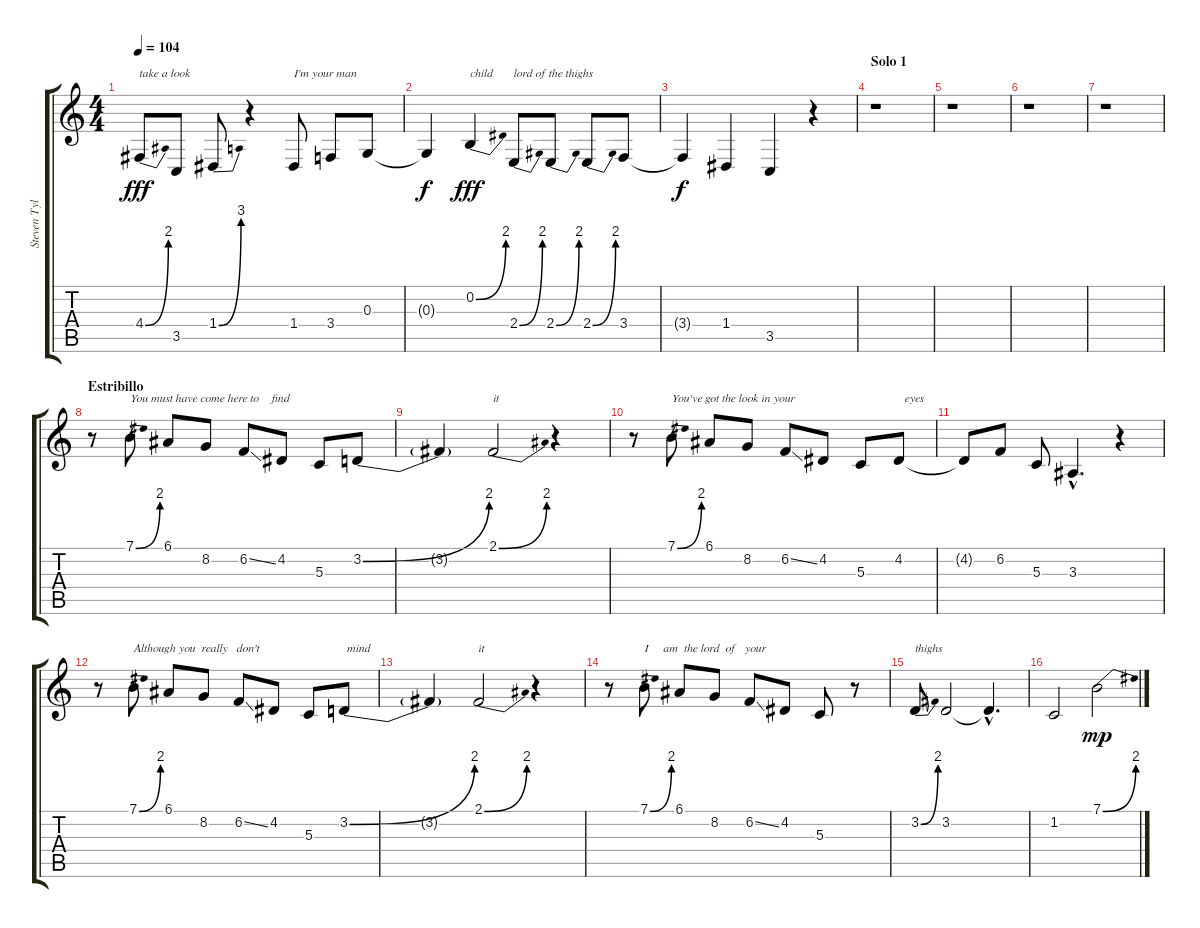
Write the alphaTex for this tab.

\track ("Steven Tyler" "Steven Tyl") {instrument baritonesax}
\staff {score tabs}
\tuning (E4 B3 G3 D3 A2 E2) {hide}
\ts (4 4)
\tempo 104
\clef g2
\ks c
4.4{be (bend 0 0 60 8)}.8{txt "take a look" dy fff} 3.5.8 1.4{be (bend 0 0 60 12)}.8 r.4 1.4.8{txt "I'm your man"} 3.4.8 0.3.8 |
0.3{t}.4{dy f} 0.2{be (bend 0 0 60 8)}.4{txt "child" dy fff} 2.4{be (bend 0 0 60 8)}.8{txt "lord of the thighs"} 2.4{be (bend 0 0 60 8)}.8 2.4{be (bend 0 0 60 8)}.8 3.4.8 |
3.4{t}.4{dy f} 1.4.4 3.5.4 r.4 |
\section ("" "Solo 1")
r.1 |
r.1 |
r.1 |
r.1 |
\section ("" "Estribillo")
r.8 7.1{be (bend 0 0 60 8)}.8{txt "You must have come here to    find"} 6.1.8 8.2.8 6.2{ss}.8 4.2.8 5.3.8 3.2{be (bend 0 0 60 8)}.8 |
3.2{t}.4 2.1{be (bend 0 0 60 8)}.2{txt "it"} r.4 |
r.8 7.1{be (bend 0 0 60 8)}.8{txt "You've got the look in your"} 6.1.8 8.2.8 6.2{ss}.8 4.2.8 5.3.8 4.2.8{txt "  eyes"} |
4.2{t}.8 6.2.8 5.3.8 3.3{hac}.4{d} r.4 |
r.8 7.1{be (bend 0 0 60 8)}.8{txt "Although you  really   don't"} 6.1.8 8.2.8 6.2{ss}.8 4.2.8 5.3.8 3.2{be (bend 0 0 60 8)}.8{txt " mind"} |
3.2{t}.4 2.1{be (bend 0 0 60 8)}.2{txt "it"} r.4 |
r.8 7.1{be (bend 0 0 60 8)}.8{txt "I     am  the lord  of   your"} 6.1.8 8.2.8 6.2{ss}.8 4.2.8 5.3.8 r.8 |
3.2{be (bend 0 0 60 8)}.8{txt "thighs"} 3.2.2 3.2{hac t}.4{d} |
1.2.2 7.1{be (bend 0 0 60 8)}.2{dy mp}
